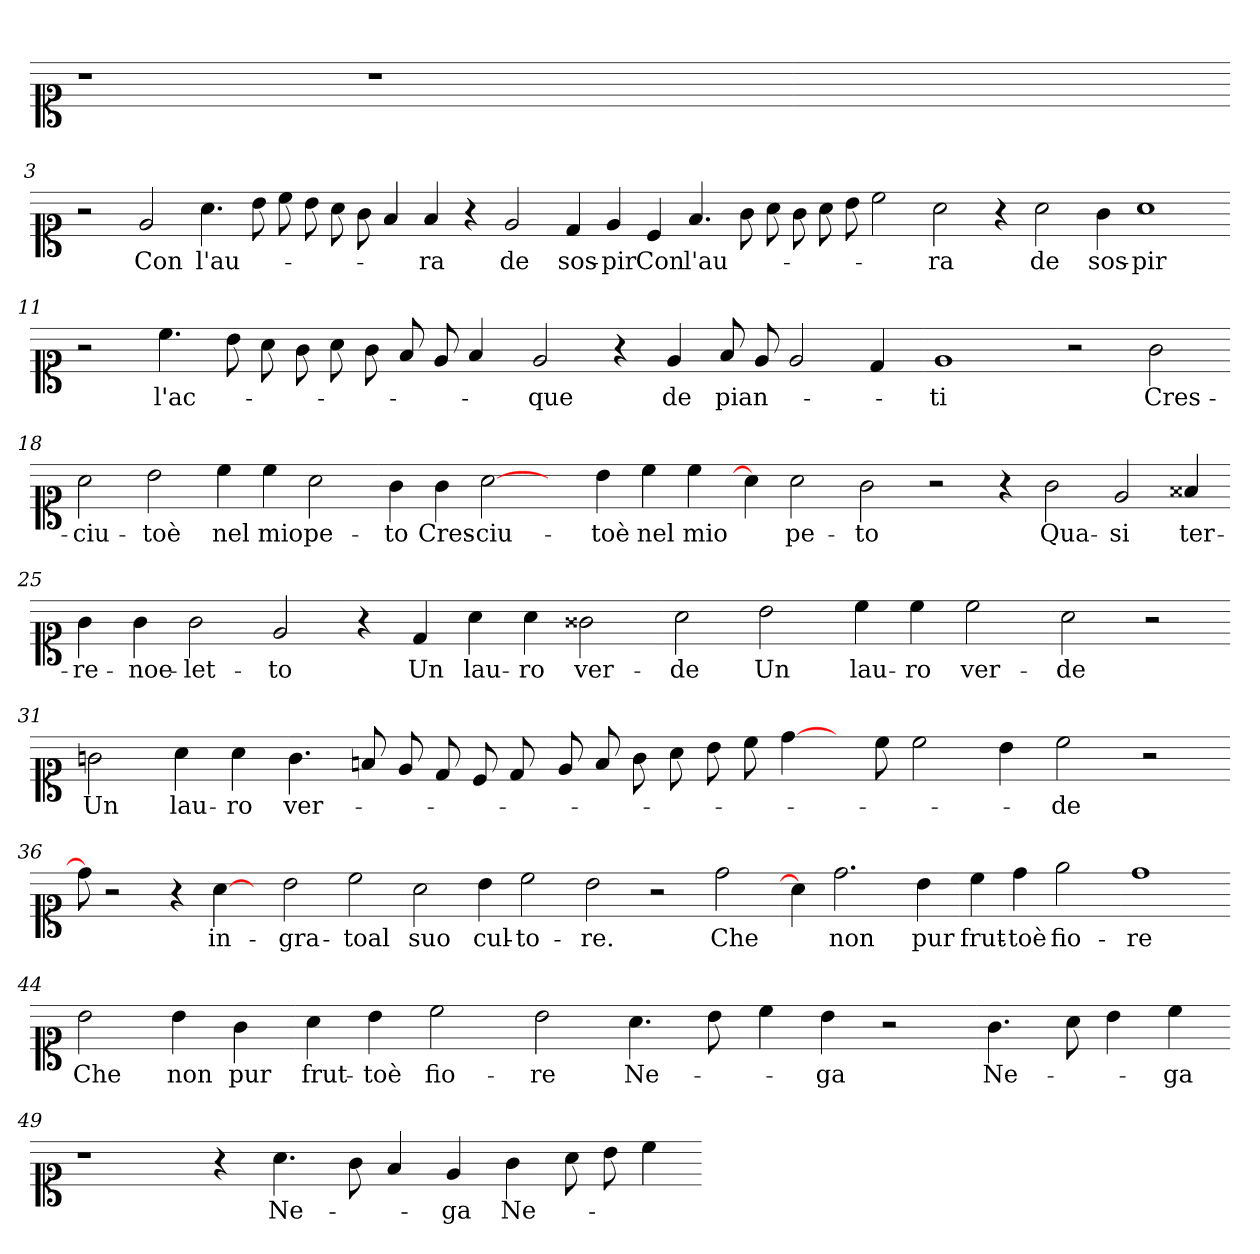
**kern	**text
*part1	*part1
*staff1	*staff1
*clefC1	*
*k[]	*
=1	=1
1r	.
=2-	=2-
1r	.
1ryy	.
2ryy	.
4ryy	.
=3-	=3-
2r	.
2e	Con
4.a	l'au-
8b	.
8cc	.
8b	.
8a	.
8g\	.
4f	.
4f	ra
4r	.
2e	de
4d	sos-
4e	pir
4c	Con
4.f	l'au-
8g\	.
8a	.
8g\	.
8a	.
8b	.
2cc	.
2a	ra
4r	.
2a	de
4g	sos-
1a	pir
=11-	=11-
2r	.
4.cc	l'ac-
8b	.
8a	.
8g\	.
8a	.
8g\	.
8f	.
8e	.
4f	.
=13-	=13-
2e	que
4r	.
4e	de
8f	pian-
8e	.
2e	.
4d	.
=15-	=15-
1e	ti
=17-	=17-
2r	.
2g	Cres-
=18-	=18-
2a	ciu-
2b	toè
4cc	nel
4cc	mio
2a	pe-
=20-	=20-
4g	to
4g	Cres-
[2a	ciu-
4ryy	.
4b	toè
4cc	nel
4cc	mio
=22-	=22-
4a]	.
2a	pe-
2g	to
2r	.
4r	.
2g	Qua-
2e	si
4f##X	ter-
=25-	=25-
4g	re-
4g	noe-
2g	let-
2e	to
4r	.
4d	Un
4a	lau-
4a	ro
2g##X	ver-
=28-	=28-
2a	de
2b	Un
=29-	=29-
4cc	lau-
4cc	ro
2cc	ver-
=30-	=30-
2a	de
2r	.
=31-	=31-
2g	Un
4a	lau-
4a	ro
4.g	ver-
8f	.
8e	.
8d	.
8c	.
8d	.
=33-	=33-
8e	.
8f	.
8g	.
8a	.
8b	.
8cc	.
[4dd	.
8ryy	.
8cc	.
2cc	.
4b	.
2cc	de
2r	.
=36-	=36-
8dd]	.
2r	.
4r	.
[4a	in-
8ryy	.
2b	gra-
2cc	toal
2a	suo
4b	cul-
2cc	to-
2b	re.
2r	.
2dd	Che
=41-	=41-
4a]	.
2.dd	non
4b	pur
=42-	=42-
4cc	frut-
4dd	toè
2ee	fio-
=43-	=43-
1dd	re
=44-	=44-
2b	Che
4b	non
4g	pur
=45-	=45-
4a	frut-
4b	toè
2cc	fio-
=46-	=46-
2b	re
4.a	Ne-
8b	.
=47-	=47-
4cc	.
4b	ga
2r	.
=48-	=48-
4.g	Ne-
8a	.
4b	.
4cc	ga
=49-	=49-
1r	.
4r	.
4.a	Ne-
8g	.
4f	.
4e	ga
4g	Ne-
8a	.
8b	.
4cc	.
=-	=-
*-	*-
